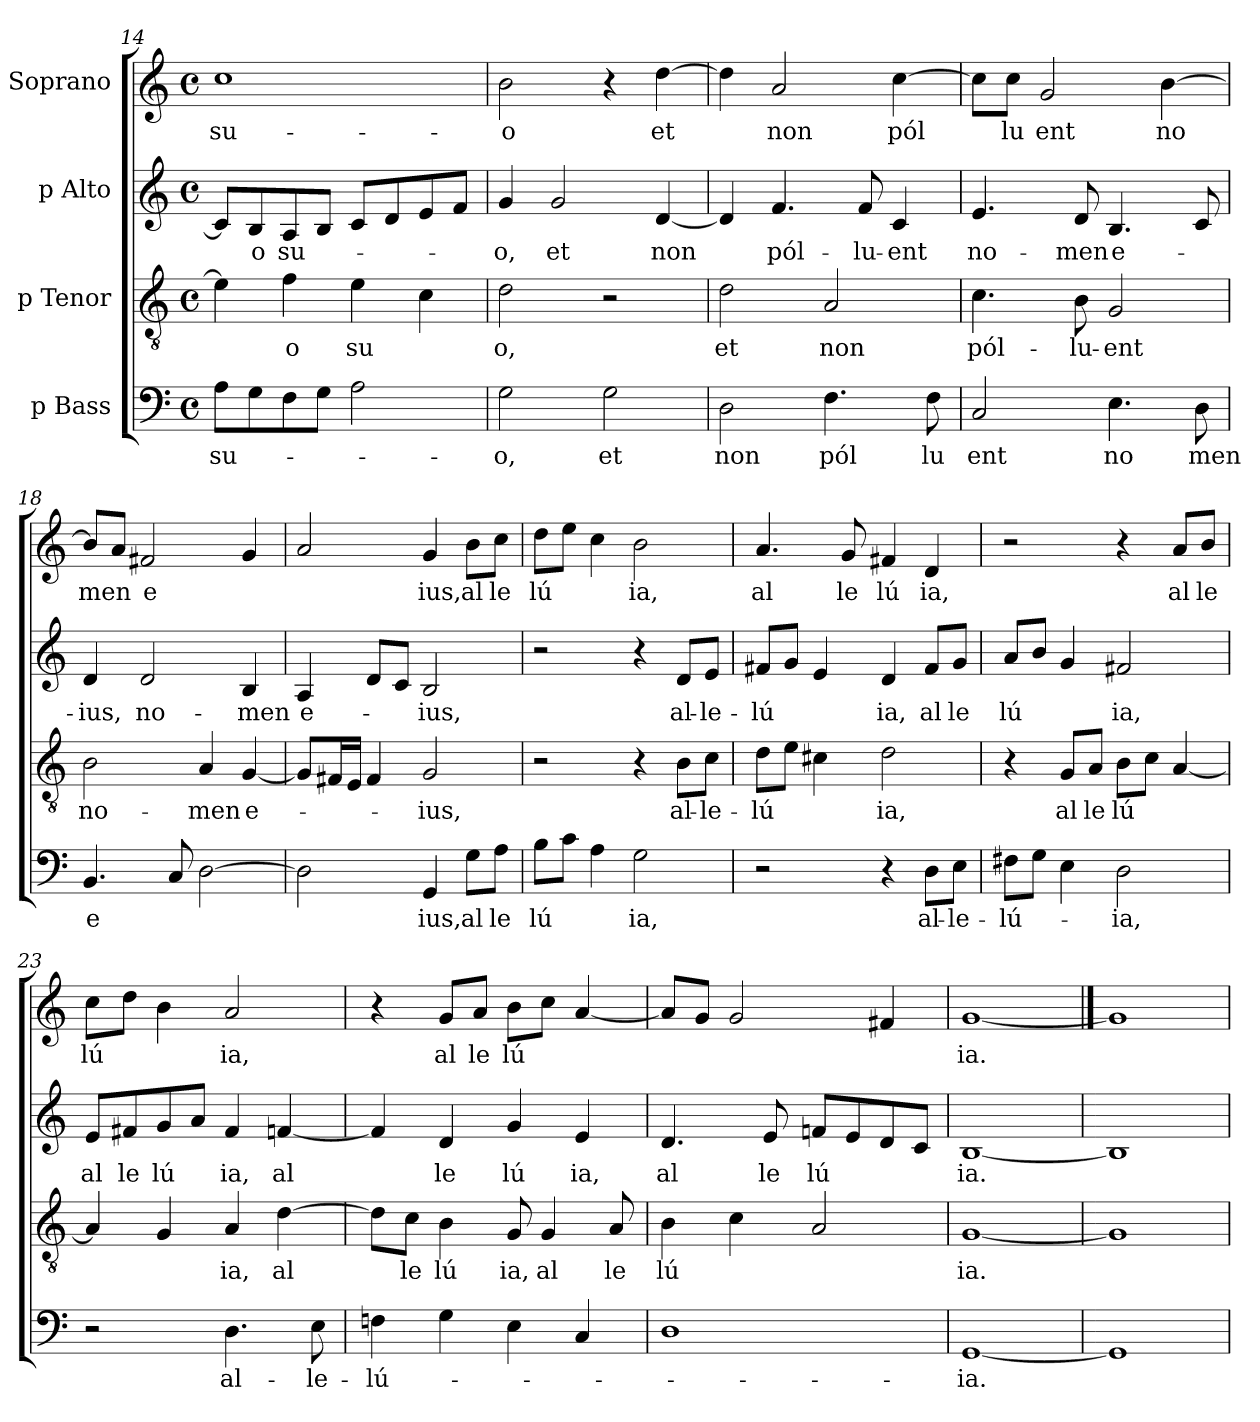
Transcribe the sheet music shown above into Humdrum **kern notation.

**kern	**text	**kern	**text	**kern	**text	**kern	**text
*part4	*part4	*part3	*part3	*part2	*part2	*part1	*part1
*staff4	*staff4	*staff3	*staff3	*staff2	*staff2	*staff1	*staff1
*I"p Bass	*	*I"p Tenor	*	*I"p Alto	*	*I"Soprano	*
*clefF4	*	*clefGv2	*	*clefG2	*	*clefG2	*
*M4/4	*	*M4/4	*	*M4/4	*	*M4/4	*
*met(c)	*	*met(c)	*	*met(c)	*	*met(c)	*
=14	=14	=14	=14	=14	=14	=14	=14
!	!LO:LY:b:cj	!	!	!	!	!	!LO:LY:b:cj
8A\L	su-	4e\]	.	8c/L]	.	1cc	su-
!	!	!	!	!	!LO:LY:b:cj	!	!
8G\	.	.	.	8B/	-o	.	.
!	!	!	!LO:LY:b:cj	!	!LO:LY:b:cj	!	!
8F\	.	4f\	o	8A/	su-	.	.
8G\J	.	.	.	8B/J	.	.	.
!	!	!	!LO:LY:b:cj	!	!	!	!
2A\	.	4e\	su	8c/L	.	.	.
.	.	.	.	8d/	.	.	.
.	.	4c\	.	8e/	.	.	.
.	.	.	.	8f/J	.	.	.
!!LO:LB:g=z
=15	=15	=15	=15	=15	=15	=15	=15
!	!LO:LY:b:cj	!	!LO:LY:b:cj	!	!LO:LY:b:cj	!	!LO:LY:b:cj
2G\	-o,	2d\	o,	4g/	-o,	2b\	-o
!	!	!	!	!	!LO:LY:b:cj	!	!
.	.	.	.	2g/	et	.	.
!	!LO:LY:b:cj	!	!	!	!	!	!
2G\	et	2r	.	.	.	4r	.
!	!	!	!	!	!LO:LY:b	!	!LO:LY:b:cj
.	.	.	.	[<4d/	non	[>4dd\	et
=16	=16	=16	=16	=16	=16	=16	=16
!	!LO:LY:b:cj	!	!LO:LY:b:cj	!	!	!	!
2D\	non	2d\	et	4d/]	.	4dd\]	.
!	!	!	!	!	!LO:LY:b:cj	!	!LO:LY:b:cj
.	.	.	.	4.f/	pól-	2a/	non
!	!LO:LY:b:cj	!	!LO:LY:b:cj	!	!	!	!
4.F\	pól	2A/	non	.	.	.	.
!	!	!	!	!	!LO:LY:b:cj	!	!
.	.	.	.	8f/	-lu-	.	.
!	!	!	!	!	!LO:LY:b:cj	!	!LO:LY:b
.	.	.	.	4c/	-ent	[>4cc\	pól
!	!LO:LY:b:cj	!	!	!	!	!	!
8F\	lu	.	.	.	.	.	.
=17	=17	=17	=17	=17	=17	=17	=17
!	!LO:LY:b:cj	!	!LO:LY:b:cj	!	!LO:LY:b:cj	!	!
2C/	ent	4.c\	pól-	4.e/	no-	8cc\L]	.
!	!	!	!	!	!	!	!LO:LY:b:cj
.	.	.	.	.	.	8cc\J	lu
!	!	!	!	!	!	!	!LO:LY:b:cj
.	.	.	.	.	.	2g/	ent
!	!	!	!LO:LY:b:cj	!	!LO:LY:b:cj	!	!
.	.	8B\	-lu-	8d/	-men	.	.
!	!LO:LY:b:cj	!	!LO:LY:b:cj	!	!LO:LY:b:cj	!	!
4.E\	no	2G/	-ent	4.B/	e-	.	.
!	!	!	!	!	!	!	!LO:LY:b:cj
.	.	.	.	.	.	[>4b\	no
!	!LO:LY:b:cj	!	!	!	!	!	!
8D\	men	.	.	8c/	.	.	.
=18	=18	=18	=18	=18	=18	=18	=18
!	!LO:LY:b:cj	!	!LO:LY:b:cj	!	!LO:LY:b:cj	!	!LO:LY:b
4.BB/	e	2B\	no-	4d/	-ius,	8b/L]	men
.	.	.	.	.	.	8a/J	.
!	!	!	!	!	!LO:LY:b:cj	!	!LO:LY:b:cj
.	.	.	.	2d/	no-	2f#X/	e
8C/	.	.	.	.	.	.	.
!	!	!	!LO:LY:b:cj	!	!	!	!
[>2D\	.	4A/	-men	.	.	.	.
!	!	!	!LO:LY:b:cj	!	!LO:LY:b:cj	!	!
.	.	[<4G/	e-	4B/	-men	4g/	.
=19	=19	=19	=19	=19	=19	=19	=19
!	!	!	!	!	!LO:LY:b:cj	!	!
2D\]	.	8G/L]	.	4A/	e-	2a/	.
.	.	16F#X/	.	.	.	.	.
.	.	16E/J	.	.	.	.	.
.	.	4F#/	.	8d/L	.	.	.
.	.	.	.	8c/J	.	.	.
!	!LO:LY:b:cj	!	!LO:LY:b:cj	!	!LO:LY:b:cj	!	!LO:LY:b:cj
4GG/	ius,	2G/	-ius,	2B/	-ius,	4g/	ius,
!	!LO:LY:b:cj	!	!	!	!	!	!LO:LY:b:cj
8G\L	al	.	.	.	.	8b\L	al
!	!LO:LY:b:cj	!	!	!	!	!	!LO:LY:b:cj
8A\J	le	.	.	.	.	8cc\J	le
=20	=20	=20	=20	=20	=20	=20	=20
!	!LO:LY:b:cj	!	!	!	!	!	!LO:LY:b:cj
8B\L	lú	2r	.	2r	.	8dd\L	lú
8c\J	.	.	.	.	.	8ee\J	.
4A\	.	.	.	.	.	4cc\	.
!	!LO:LY:b:cj	!	!	!	!	!	!LO:LY:b:cj
2G\	ia,	4r	.	4r	.	2b\	ia,
!	!	!	!LO:LY:b:cj	!	!LO:LY:b:cj	!	!
.	.	8B\L	al-	8d/L	al-	.	.
!	!	!	!LO:LY:b:cj	!	!LO:LY:b:cj	!	!
.	.	8c\J	-le-	8e/J	-le-	.	.
!!LO:LB:g=z
=21	=21	=21	=21	=21	=21	=21	=21
!	!	!	!LO:LY:b:cj	!	!LO:LY:b:cj	!	!LO:LY:b:cj
2r	.	8d\L	-lú	8f#X/L	-lú	4.a/	al
.	.	8e\J	.	8g/J	.	.	.
.	.	4c#X\	.	4e/	.	.	.
!	!	!	!	!	!	!	!LO:LY:b:cj
.	.	.	.	.	.	8g/	le
!	!	!	!LO:LY:b:cj	!	!LO:LY:b:cj	!	!LO:LY:b:cj
4r	.	2d\	ia,	4d/	ia,	4f#X/	lú
!	!LO:LY:b:cj	!	!	!	!LO:LY:b:cj	!	!LO:LY:b:cj
8D\L	al-	.	.	8f#/L	al	4d/	ia,
!	!LO:LY:b:cj	!	!	!	!LO:LY:b:cj	!	!
8E\J	-le-	.	.	8g/J	le	.	.
=22	=22	=22	=22	=22	=22	=22	=22
!	!LO:LY:b:cj	!	!	!	!LO:LY:b:cj	!	!
8F#X\L	-lú-	4r	.	8a/L	lú	2r	.
8G\J	.	.	.	8b/J	.	.	.
!	!	!	!LO:LY:b:cj	!	!	!	!
4E\	.	8G/L	al	4g/	.	.	.
!	!	!	!LO:LY:b:cj	!	!	!	!
.	.	8A/J	le	.	.	.	.
!	!LO:LY:b:cj	!	!LO:LY:b:cj	!	!LO:LY:b:cj	!	!
2D\	-ia,	8B\L	lú	2f#X/	ia,	4r	.
.	.	8c\J	.	.	.	.	.
!	!	!	!	!	!	!	!LO:LY:b:cj
.	.	[<4A/	.	.	.	8a/L	al
!	!	!	!	!	!	!	!LO:LY:b:cj
.	.	.	.	.	.	8b/J	le
=23	=23	=23	=23	=23	=23	=23	=23
!	!	!	!	!	!LO:LY:b:cj	!	!LO:LY:b:cj
2r	.	4A/]	.	8e/L	al	8cc\L	lú
!	!	!	!	!	!LO:LY:b:cj	!	!
.	.	.	.	8f#X/	le	8dd\J	.
!	!	!	!	!	!LO:LY:b:cj	!	!
.	.	4G/	.	8g/	lú	4b\	.
.	.	.	.	8a/J	.	.	.
!	!LO:LY:b:cj	!	!LO:LY:b:cj	!	!LO:LY:b:cj	!	!LO:LY:b:cj
4.D\	al-	4A/	ia,	4f#/	ia,	2a/	ia,
!	!	!	!LO:LY:b:cj	!	!LO:LY:b:cj	!	!
.	.	[>4d\	al	[<4fn/	al	.	.
!	!LO:LY:b:cj	!	!	!	!	!	!
8E\	-le-	.	.	.	.	.	.
=24	=24	=24	=24	=24	=24	=24	=24
!	!LO:LY:b:cj	!	!	!	!	!	!
4Fn\	-lú-	8d\L]	.	4f/]	.	4r	.
!	!	!	!LO:LY:b:cj	!	!	!	!
.	.	8c\J	le	.	.	.	.
!	!	!	!LO:LY:b:cj	!	!LO:LY:b:cj	!	!LO:LY:b:cj
4G\	.	4B\	lú	4d/	le	8g/L	al
!	!	!	!	!	!	!	!LO:LY:b:cj
.	.	.	.	.	.	8a/J	le
!	!	!	!LO:LY:b:cj	!	!LO:LY:b:cj	!	!LO:LY:b:cj
4E\	.	8G/	ia,	4g/	lú	8b\L	lú
!	!	!	!LO:LY:b:cj	!	!	!	!
.	.	4G/	al	.	.	8cc\J	.
!	!	!	!	!	!LO:LY:b:cj	!	!
4C/	.	.	.	4e/	ia,	[<4a/	.
!	!	!	!LO:LY:b:cj	!	!	!	!
.	.	8A/	le	.	.	.	.
=25	=25	=25	=25	=25	=25	=25	=25
!	!	!	!LO:LY:b:cj	!	!LO:LY:b:cj	!	!
1D	.	4B\	lú	4.d/	al	8a/L]	.
.	.	.	.	.	.	8g/J	.
.	.	4c\	.	.	.	2g/	.
!	!	!	!	!	!LO:LY:b:cj	!	!
.	.	.	.	8e/	le	.	.
!	!	!	!	!	!LO:LY:b:cj	!	!
.	.	2A/	.	8fn/L	lú	.	.
.	.	.	.	8e/	.	.	.
.	.	.	.	8d/	.	4f#X/	.
.	.	.	.	8c/J	.	.	.
=26	=26	=26	=26	=26	=26	=26	=26
!	!LO:LY:b:cj	!	!LO:LY:b:cj	!	!LO:LY:b:cj	!	!LO:LY:b:cj
[1GG	-ia.	[1G	ia.	[1B	ia.	[1g	ia.
=27	==27	=27	==27	=27	==27	==27	==27
1GG]	.	1G]	.	1B]	.	1g]	.
=	=	=	=	=	=	=	=
*-	*-	*-	*-	*-	*-	*-	*-
